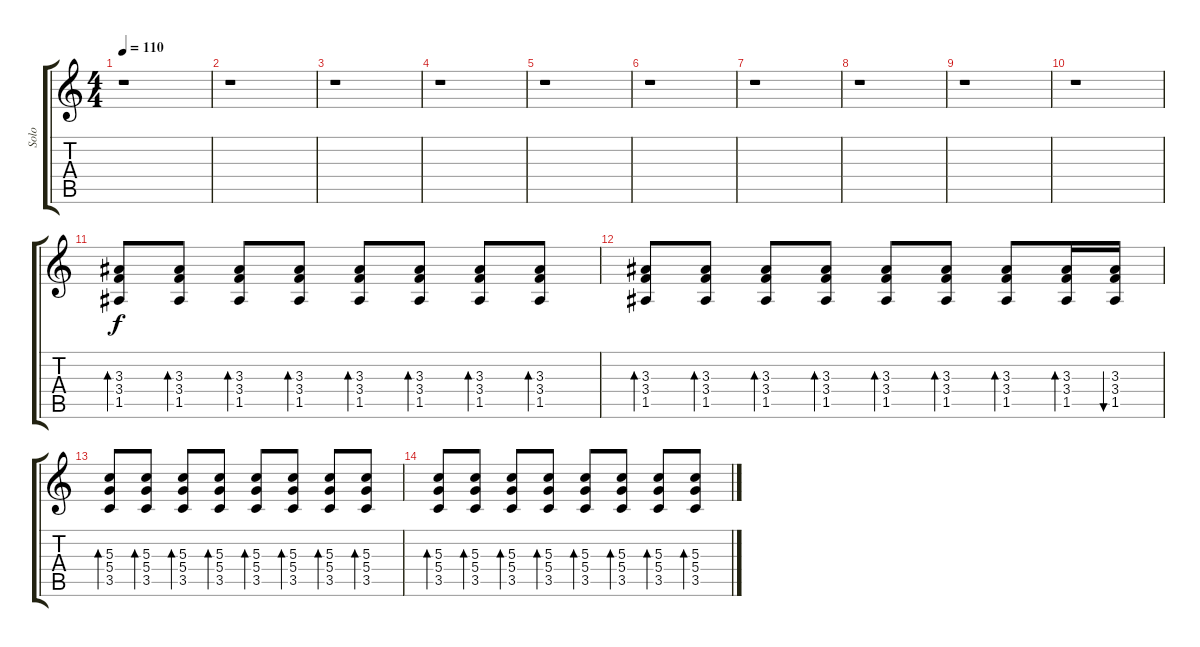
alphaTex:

\track ("Solo" "Solo") {instrument acousticguitarsteel}
\staff {score tabs}
\tuning (E4 B3 G3 D3 A2 D2) {hide}
\ts (4 4)
\tempo 110
\clef g2
\ks c
r.1{dy f} |
r.1 |
r.1 |
r.1 |
r.1 |
r.1 |
r.1 |
r.1 |
r.1 |
r.1{volume 6} |
(3.3 3.4 1.5).8{bd 60 volume 16} (3.3 3.4 1.5).8{bd 60} (3.3 3.4 1.5).8{bd 60} (3.3 3.4 1.5).8{bd 60} (3.3 3.4 1.5).8{bd 60} (3.3 3.4 1.5).8{bd 60} (3.3 3.4 1.5).8{bd 60} (3.3 3.4 1.5).8{bd 60} |
(3.3 3.4 1.5).8{bd 60} (3.3 3.4 1.5).8{bd 60} (3.3 3.4 1.5).8{bd 60} (3.3 3.4 1.5).8{bd 60} (3.3 3.4 1.5).8{bd 60} (3.3 3.4 1.5).8{bd 60} (3.3 3.4 1.5).8{bd 60} (3.3 3.4 1.5).16{bd 60} (3.3 3.4 1.5).16{bu 60} |
(5.3 5.4 3.5).8{bd 60} (5.3 5.4 3.5).8{bd 60} (5.3 5.4 3.5).8{bd 60} (5.3 5.4 3.5).8{bd 60} (5.3 5.4 3.5).8{bd 60} (5.3 5.4 3.5).8{bd 60} (5.3 5.4 3.5).8{bd 60} (5.3 5.4 3.5).8{bd 60} |
(5.3 5.4 3.5).8{bd 60} (5.3 5.4 3.5).8{bd 60} (5.3 5.4 3.5).8{bd 60} (5.3 5.4 3.5).8{bd 60} (5.3 5.4 3.5).8{bd 60} (5.3 5.4 3.5).8{bd 60} (5.3 5.4 3.5).8{bd 60} (5.3 5.4 3.5).8{bd 60}
